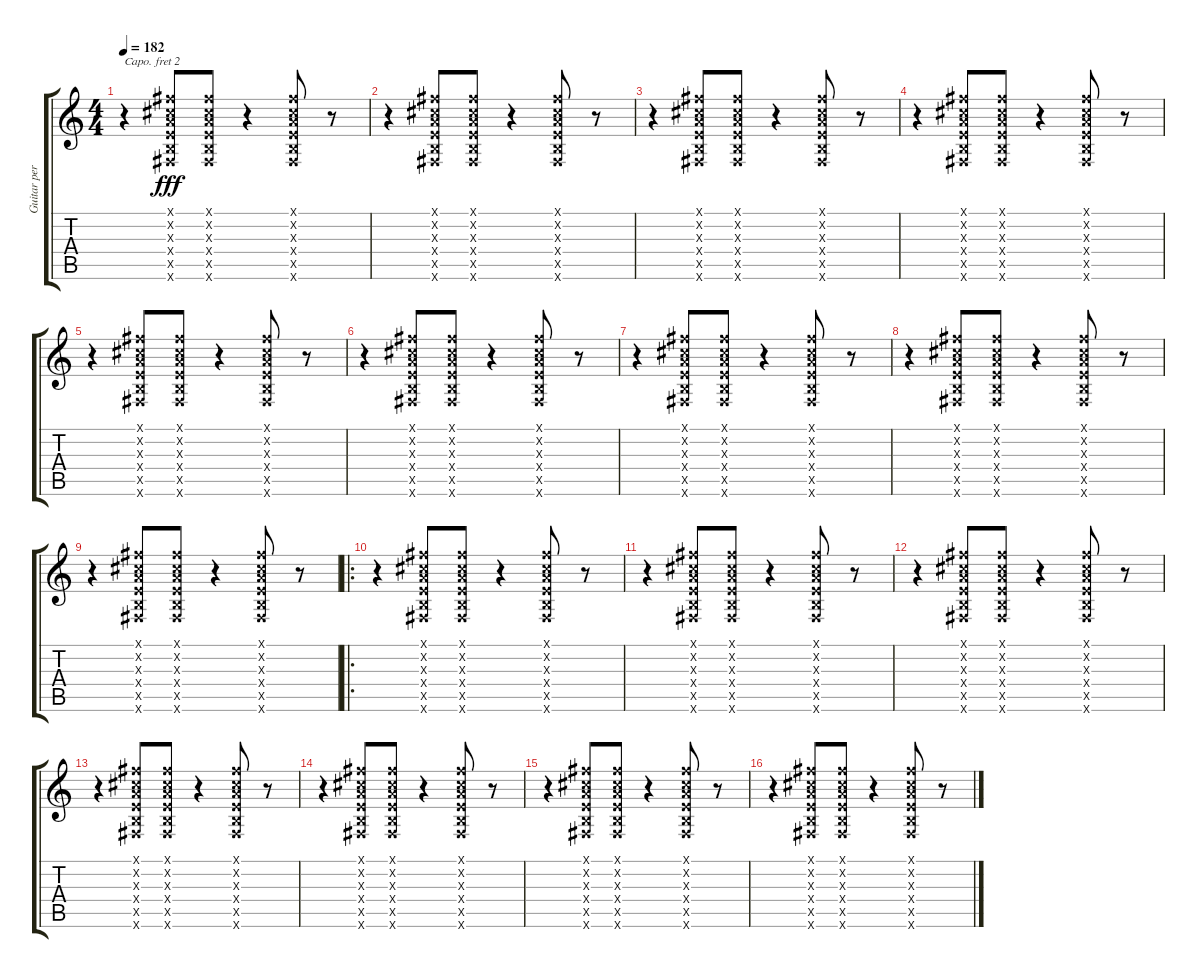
\track ("Guitar percussion" "Guitar per") {instrument acousticguitarnylon}
\staff {score tabs}
\capo 2
\tuning (E4 B3 G3 D3 A2 E2) {hide}
\ts (4 4)
\tempo 182
\clef g2
\ks c
r.4{dy fff} (0.1{x} 0.2{x} 0.3{x} 0.4{x} 0.5{x} 0.6{x}).8 (0.1{x} 0.2{x} 0.3{x} 0.4{x} 0.5{x} 0.6{x}).8 r.4 (0.1{x} 0.2{x} 0.3{x} 0.4{x} 0.5{x} 0.6{x}).8 r.8 |
r.4 (0.1{x} 0.2{x} 0.3{x} 0.4{x} 0.5{x} 0.6{x}).8 (0.1{x} 0.2{x} 0.3{x} 0.4{x} 0.5{x} 0.6{x}).8 r.4 (0.1{x} 0.2{x} 0.3{x} 0.4{x} 0.5{x} 0.6{x}).8 r.8 |
r.4 (0.1{x} 0.2{x} 0.3{x} 0.4{x} 0.5{x} 0.6{x}).8 (0.1{x} 0.2{x} 0.3{x} 0.4{x} 0.5{x} 0.6{x}).8 r.4 (0.1{x} 0.2{x} 0.3{x} 0.4{x} 0.5{x} 0.6{x}).8 r.8 |
r.4 (0.1{x} 0.2{x} 0.3{x} 0.4{x} 0.5{x} 0.6{x}).8 (0.1{x} 0.2{x} 0.3{x} 0.4{x} 0.5{x} 0.6{x}).8 r.4 (0.1{x} 0.2{x} 0.3{x} 0.4{x} 0.5{x} 0.6{x}).8 r.8 |
r.4 (0.1{x} 0.2{x} 0.3{x} 0.4{x} 0.5{x} 0.6{x}).8 (0.1{x} 0.2{x} 0.3{x} 0.4{x} 0.5{x} 0.6{x}).8 r.4 (0.1{x} 0.2{x} 0.3{x} 0.4{x} 0.5{x} 0.6{x}).8 r.8 |
r.4 (0.1{x} 0.2{x} 0.3{x} 0.4{x} 0.5{x} 0.6{x}).8 (0.1{x} 0.2{x} 0.3{x} 0.4{x} 0.5{x} 0.6{x}).8 r.4 (0.1{x} 0.2{x} 0.3{x} 0.4{x} 0.5{x} 0.6{x}).8 r.8 |
r.4 (0.1{x} 0.2{x} 0.3{x} 0.4{x} 0.5{x} 0.6{x}).8 (0.1{x} 0.2{x} 0.3{x} 0.4{x} 0.5{x} 0.6{x}).8 r.4 (0.1{x} 0.2{x} 0.3{x} 0.4{x} 0.5{x} 0.6{x}).8 r.8 |
r.4 (0.1{x} 0.2{x} 0.3{x} 0.4{x} 0.5{x} 0.6{x}).8 (0.1{x} 0.2{x} 0.3{x} 0.4{x} 0.5{x} 0.6{x}).8 r.4 (0.1{x} 0.2{x} 0.3{x} 0.4{x} 0.5{x} 0.6{x}).8 r.8 |
r.4 (0.1{x} 0.2{x} 0.3{x} 0.4{x} 0.5{x} 0.6{x}).8 (0.1{x} 0.2{x} 0.3{x} 0.4{x} 0.5{x} 0.6{x}).8 r.4 (0.1{x} 0.2{x} 0.3{x} 0.4{x} 0.5{x} 0.6{x}).8 r.8 |
\ro
r.4 (0.1{x} 0.2{x} 0.3{x} 0.4{x} 0.5{x} 0.6{x}).8 (0.1{x} 0.2{x} 0.3{x} 0.4{x} 0.5{x} 0.6{x}).8 r.4 (0.1{x} 0.2{x} 0.3{x} 0.4{x} 0.5{x} 0.6{x}).8 r.8 |
r.4 (0.1{x} 0.2{x} 0.3{x} 0.4{x} 0.5{x} 0.6{x}).8 (0.1{x} 0.2{x} 0.3{x} 0.4{x} 0.5{x} 0.6{x}).8 r.4 (0.1{x} 0.2{x} 0.3{x} 0.4{x} 0.5{x} 0.6{x}).8 r.8 |
r.4 (0.1{x} 0.2{x} 0.3{x} 0.4{x} 0.5{x} 0.6{x}).8 (0.1{x} 0.2{x} 0.3{x} 0.4{x} 0.5{x} 0.6{x}).8 r.4 (0.1{x} 0.2{x} 0.3{x} 0.4{x} 0.5{x} 0.6{x}).8 r.8 |
r.4 (0.1{x} 0.2{x} 0.3{x} 0.4{x} 0.5{x} 0.6{x}).8 (0.1{x} 0.2{x} 0.3{x} 0.4{x} 0.5{x} 0.6{x}).8 r.4 (0.1{x} 0.2{x} 0.3{x} 0.4{x} 0.5{x} 0.6{x}).8 r.8 |
r.4 (0.1{x} 0.2{x} 0.3{x} 0.4{x} 0.5{x} 0.6{x}).8 (0.1{x} 0.2{x} 0.3{x} 0.4{x} 0.5{x} 0.6{x}).8 r.4 (0.1{x} 0.2{x} 0.3{x} 0.4{x} 0.5{x} 0.6{x}).8 r.8 |
r.4 (0.1{x} 0.2{x} 0.3{x} 0.4{x} 0.5{x} 0.6{x}).8 (0.1{x} 0.2{x} 0.3{x} 0.4{x} 0.5{x} 0.6{x}).8 r.4 (0.1{x} 0.2{x} 0.3{x} 0.4{x} 0.5{x} 0.6{x}).8 r.8 |
r.4 (0.1{x} 0.2{x} 0.3{x} 0.4{x} 0.5{x} 0.6{x}).8 (0.1{x} 0.2{x} 0.3{x} 0.4{x} 0.5{x} 0.6{x}).8 r.4 (0.1{x} 0.2{x} 0.3{x} 0.4{x} 0.5{x} 0.6{x}).8 r.8
